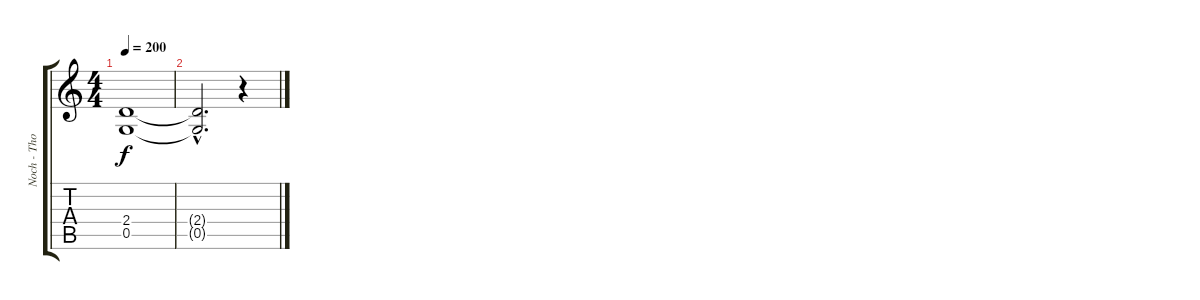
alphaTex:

\track ("Noch - Thomas" "Noch - Tho") {instrument distortionguitar}
\staff {score tabs}
\tuning (D4 A3 F3 C3 G2 D2) {hide}
\ts (4 4)
\tempo 200
\clef g2
\ks c
(2.4{t} 0.5{t}).1{dy f} |
(2.4{hac t} 0.5{hac t}).2{d} r.4
